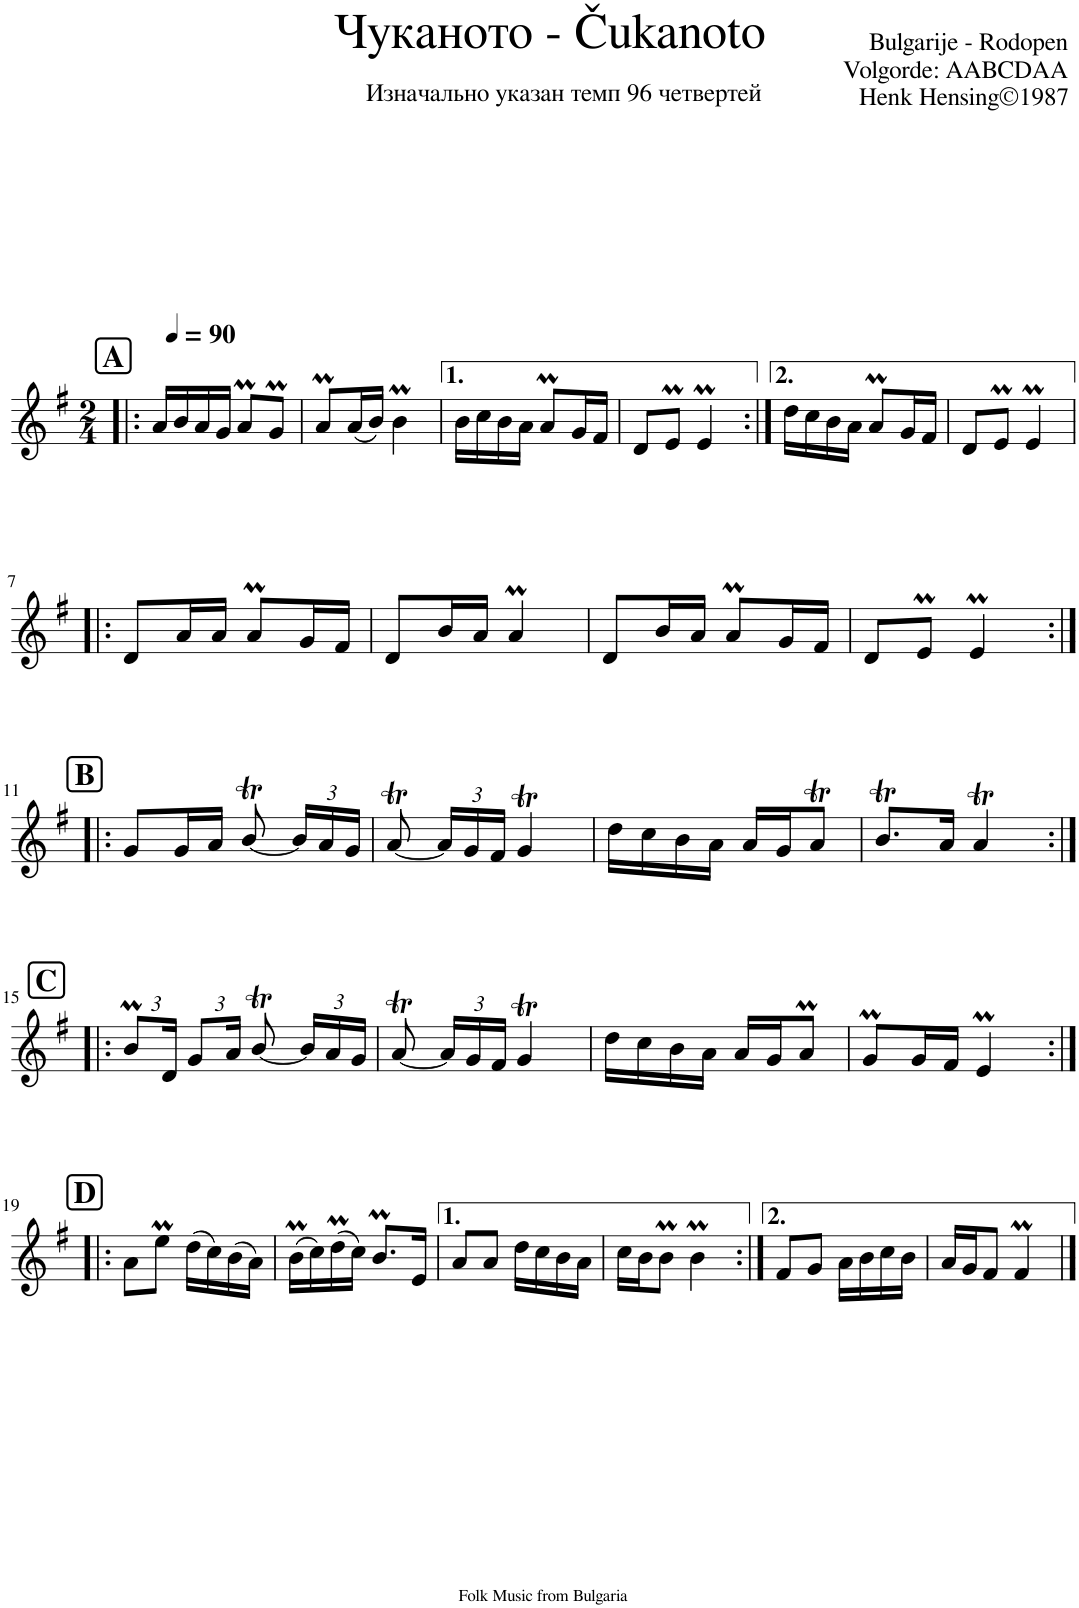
**kern
*part1
*staff1
*clefG2
*k[f#]
*M2/4
*MM90
!!LO:REH:place=s1:a:B:cj:fs=14:t=A
=1!|:
16a/LL
16b/
16a/
16g/JJ
8aM/L
8gM/J
=2
8aM/L
(16a/L
16b/JJ)
4bm\
=3
16b\LL
16cc\
16b\
16a\JJ
8aM/L
16g/L
16f#/JJ
=4
8d/L
8eM/J
4eM/
=5:|!
16dd\LL
16cc\
16b\
16a\JJ
8aM/L
16g/L
16f#/JJ
=6
8d/L
8eM/J
4eM/
!!LO:LB:g=z
=7!|:
8d/L
16a/L
16a/JJ
8aM/L
16g/L
16f#/JJ
=8
8d/L
16b/L
16a/JJ
4aM/
=9
8d/L
16b/L
16a/JJ
8aM/L
16g/L
16f#/JJ
=10
8d/L
8eM/J
4eM/
!!LO:LB:g=z
!!LO:REH:place=s1:a:B:cj:fs=14:t=B
=11:|!|:
8g/L
16g/L
16a/JJ
[8bt/
*Xbrackettup
24b/LL]
24a/
24g/JJ
=12
[8aT/
24a/LL]
24g/
24f#/JJ
4gT/
=13
16dd\LL
16cc\
16b\
16a\JJ
16a/LL
16g/J
8aT/J
=14
8.bt/L
16a/Jk
4aT/
!!LO:LB:g=z
!!LO:REH:place=s1:a:B:cj:fs=14:t=C
=15:|!|:
12bm/L
24d/Jk
12g/L
24a/Jk
[8bt/
24b/LL]
24a/
24g/JJ
=16
[8aT/
24a/LL]
24g/
24f#/JJ
4gT/
=17
16dd\LL
16cc\
16b\
16a\JJ
16a/LL
16g/J
8aM/J
=18
8gM/L
16g/L
16f#/JJ
4eM/
!!LO:LB:g=z
!!LO:REH:place=s1:a:B:cj:fs=14:t=D
=19:|!|:
8a\L
8eeM\J
(16dd\LL
16cc\)
(16b\
16a\JJ)
=20
(16bm\LL
16cc\)
(16ddM\
16cc\JJ)
8.bm/L
16e/Jk
=21
8a/L
8a/J
16dd\LL
16cc\
16b\
16a\JJ
=22
16cc\LL
16b\J
8bm\J
4bm\
=23:|!
8f#/L
8g/J
16a\LL
16b\
16cc\
16b\JJ
=24
16a/LL
16g/J
8f#/J
4f#m/
==
*-
